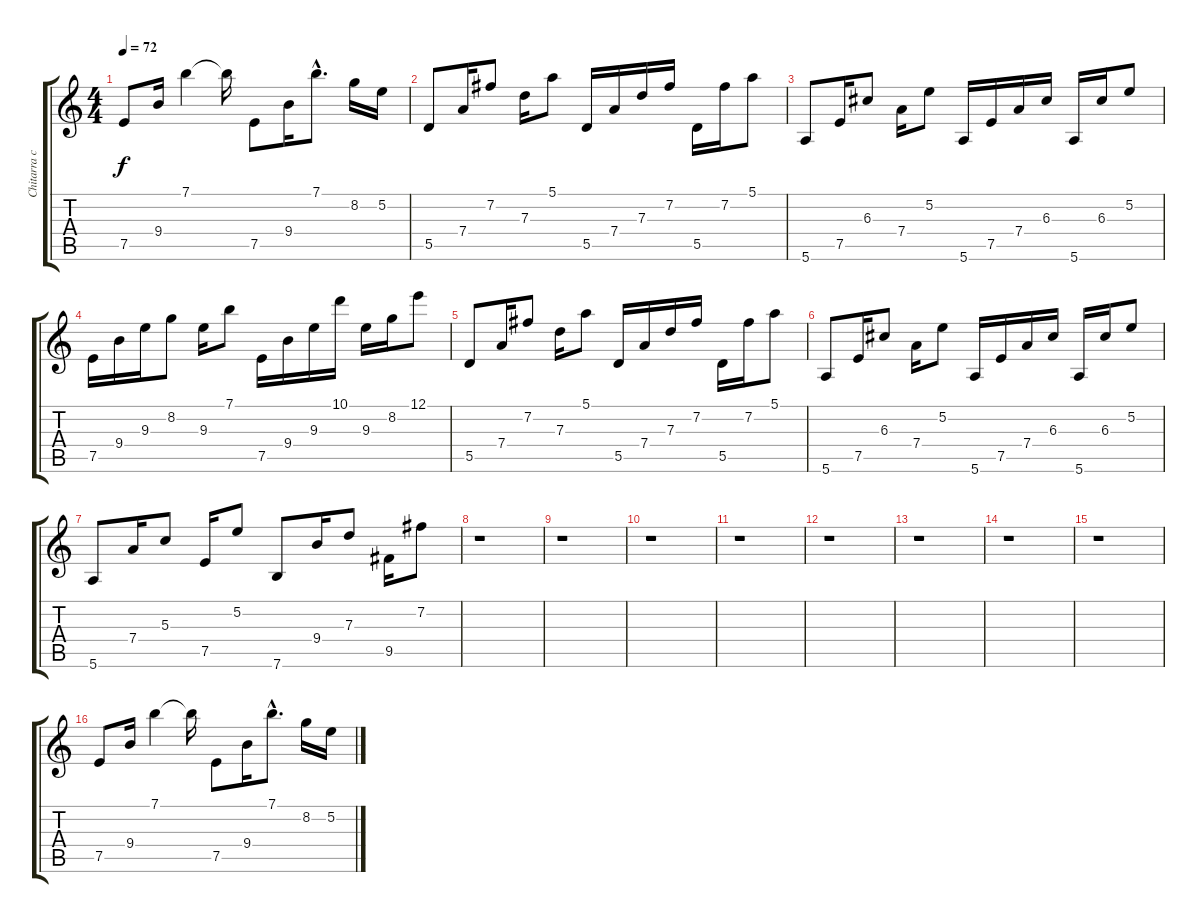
\track ("Chitarra clean" "Chitarra c") {instrument acousticguitarnylon}
\staff {score tabs}
\tuning (E4 B3 G3 D3 A2 E2) {hide}
\ts (4 4)
\tempo 72
\clef g2
\ks c
7.5.8{dy f} 9.4.16 7.1.4 7.1{t}.16 7.5.8 9.4.16 7.1{hac}.8{d} 8.2.16 5.2.16 |
5.5.8 7.4.16 7.2.8 7.3.16 5.1.8 5.5.16 7.4.16 7.3.16 7.2.16 5.5.16 7.2.16 5.1.8 |
5.6.8 7.5.16 6.3.8 7.4.16 5.2.8 5.6.16 7.5.16 7.4.16 6.3.16 5.6.16 6.3.16 5.2.8 |
7.5.16 9.4.16 9.3.16 8.2.8 9.3.16 7.1.8 7.5.16 9.4.16 9.3.16 10.1.16 9.3.16 8.2.16 12.1.8 |
5.5.8 7.4.16 7.2.8 7.3.16 5.1.8 5.5.16 7.4.16 7.3.16 7.2.16 5.5.16 7.2.16 5.1.8 |
5.6.8 7.5.16 6.3.8 7.4.16 5.2.8 5.6.16 7.5.16 7.4.16 6.3.16 5.6.16 6.3.16 5.2.8 |
5.6.8 7.4.16 5.3.8 7.5.16 5.2.8 7.6.8 9.4.16 7.3.8 9.5.16 7.2.8 |
r.1 |
r.1 |
r.1 |
r.1 |
r.1 |
r.1 |
r.1 |
r.1 |
7.5.8 9.4.16 7.1.4 7.1{t}.16 7.5.8 9.4.16 7.1{hac}.8{d} 8.2.16 5.2.16
